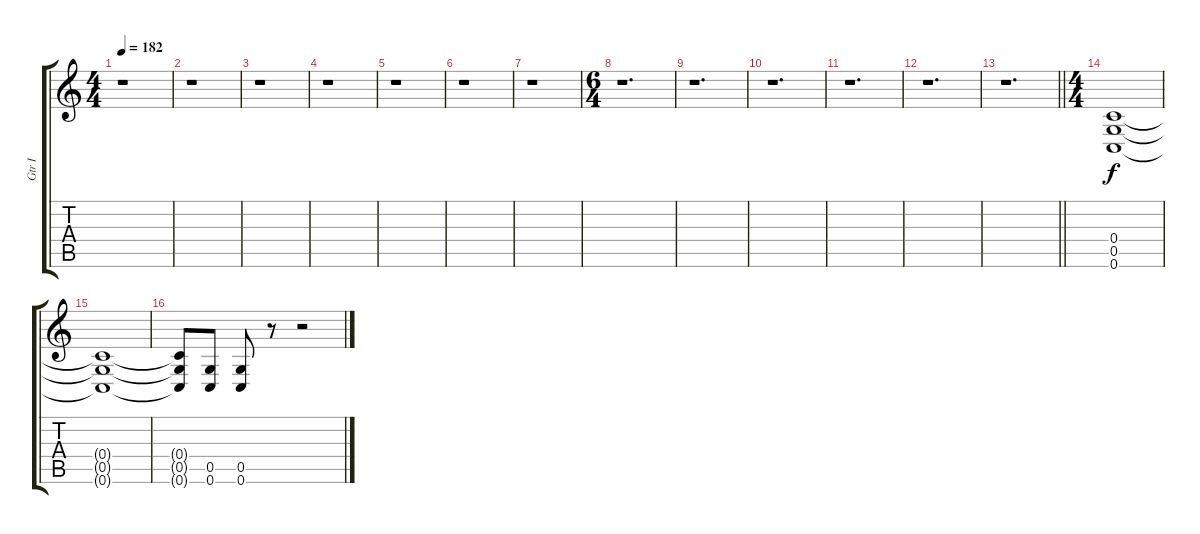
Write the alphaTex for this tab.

\track ("Gtr I" "Gtr I") {instrument distortionguitar}
\staff {score tabs}
\tuning (D4 A3 F3 C3 G2 C2) {hide}
\ts (4 4)
\tempo 182
\clef g2
\ks c
r.1{dy f instrument distortionguitar} |
r.1 |
r.1 |
r.1 |
r.1 |
r.1 |
r.1 |
\ts (6 4)
r.1{d} |
r.1{d} |
r.1{d} |
r.1{d} |
r.1{d} |
\barLineRight lightlight
r.1{d} |
\ts (4 4)
(0.4 0.5 0.6).1{volume 16 balance 14} |
(0.4{t} 0.5{t} 0.6{t}).1 |
(0.4{t} 0.5{t} 0.6{t}).8 (0.5 0.6).8 (0.5 0.6).8 r.8 r.2
